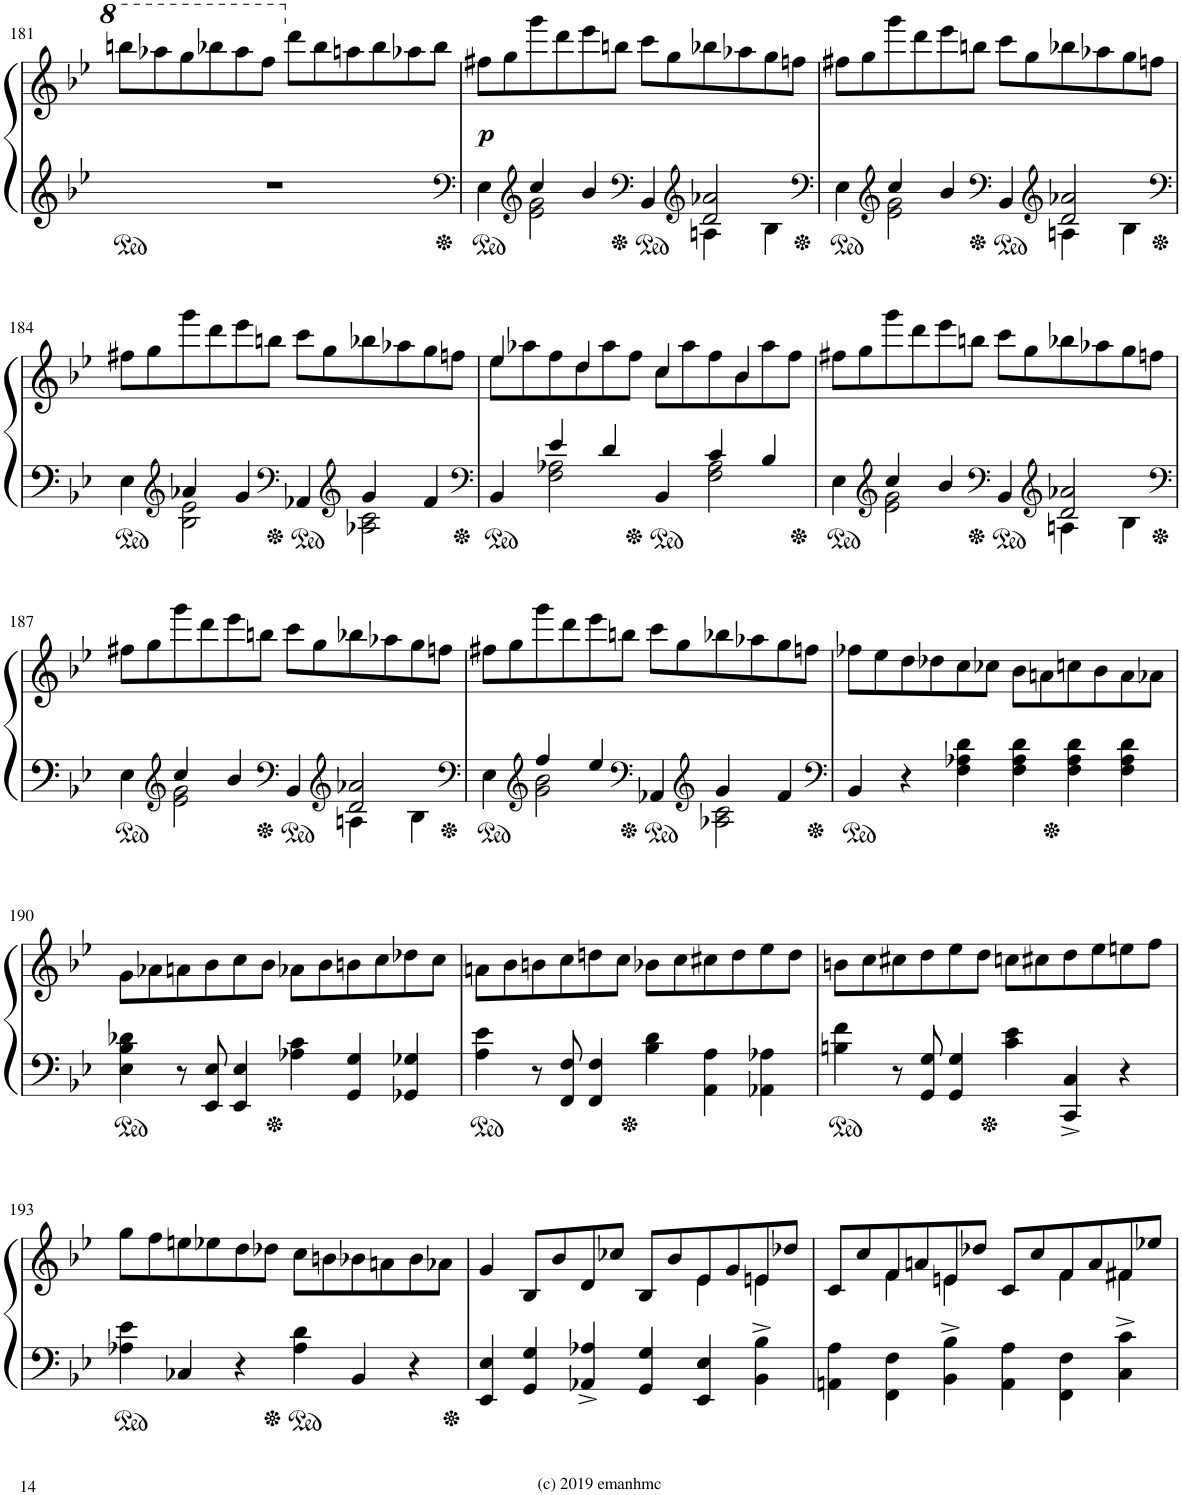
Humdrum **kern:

**kern	**kern	**dynam
*part1	*part1	*part1
*staff2	*staff1	*staff1/2
*I"Piano	*	*
*I'Pno.	*	*
!!LO:PB:g=z
*clefG2	*clefG2	*
*k[b-e-]	*k[b-e-]	*
*M6/4	*M6/4	*
=181	=181	=181
1.r	8bbbn\L	.
.	8aaa-X\	.
.	8ggg\	.
.	8bbb-X\	.
.	8aaa-\	.
.	8fff\J	.
.	8ddd\L	.
.	8bb-\	.
.	8aan\	.
.	8bb-\	.
.	8aa-X\	.
.	8bb-\J	.
=182	=182	=182
*clefF4	*	*
*^	*	*
!	!	!	!LO:DY:b
4E-\	4ryy	8ff#X\L	p
.	.	8gg\	.
*clefG2	*	*	*
4cc/	2e-\ 2g\	8ggg\	.
.	.	8ddd\	.
4b-/	.	8eee-\	.
.	.	8bbn\J	.
*clefF4	*	*	*
4BB-/	4ryy	8ccc\L	.
.	.	8gg\	.
*clefG2	*	*	*
4An\	2d/ 2a-X/	8bb-X\	.
.	.	8aa-X\	.
4B-\	.	8gg\	.
.	.	8ffn\J	.
=183	=183	=183	=183
*clefF4	*	*	*
4E-\	4ryy	8ff#X\L	.
.	.	8gg\	.
*clefG2	*	*	*
4cc/	2e-\ 2g\	8ggg\	.
.	.	8ddd\	.
4b-/	.	8eee-\	.
.	.	8bbn\J	.
*clefF4	*	*	*
4BB-/	4ryy	8ccc\L	.
.	.	8gg\	.
*clefG2	*	*	*
4An\	2d/ 2a-X/	8bb-X\	.
.	.	8aa-X\	.
4B-\	.	8gg\	.
.	.	8ffn\J	.
!!LO:LB:g=z
=184	=184	=184	=184
*clefF4	*	*	*
4E-\	4ryy	8ff#X\L	.
.	.	8gg\	.
*clefG2	*	*	*
4a-X/	2B-\ 2e-\	8ggg\	.
.	.	8ddd\	.
4g/	.	8eee-\	.
.	.	8bbn\J	.
*clefF4	*	*	*
4AA-X/	4ryy	8ccc\L	.
.	.	8gg\	.
*clefG2	*	*	*
4g/	2A-X\ 2c\	8bb-X\	.
.	.	8aa-X\	.
4f/	.	8gg\	.
.	.	8ffn\J	.
=185	=185	=185	=185
*clefF4	*	*	*
*	*	*^	*
4BB-/	4ryy	8ee-\L	4ee-/	.
.	.	8aa-X\	.	.
4e-/	2F\ 2A-X\	8ff\	8ryy	.
.	.	8dd\	4dd/	.
4d/	.	8aa-\	.	.
.	.	8ff\J	8ryy	.
4BB-/	4ryy	8cc\L	4cc/	.
.	.	8aa-\	.	.
4c/	2F\ 2A-\	8ff\	8ryy	.
.	.	8b-\	4b-/	.
4B-/	.	8aa-\	.	.
.	.	8ff\J	8ryy	.
*	*	*v	*v	*
=186	=186	=186	=186
4E-\	4ryy	8ff#X\L	.
.	.	8gg\	.
*clefG2	*	*	*
4cc/	2e-\ 2g\	8ggg\	.
.	.	8ddd\	.
4b-/	.	8eee-\	.
.	.	8bbn\J	.
*clefF4	*	*	*
4BB-/	4ryy	8ccc\L	.
.	.	8gg\	.
*clefG2	*	*	*
4An\	2d/ 2a-X/	8bb-X\	.
.	.	8aa-X\	.
4B-\	.	8gg\	.
.	.	8ffn\J	.
!!LO:LB:g=z
=187	=187	=187	=187
*clefF4	*	*	*
4E-\	4ryy	8ff#X\L	.
.	.	8gg\	.
*clefG2	*	*	*
4cc/	2e-\ 2g\	8ggg\	.
.	.	8ddd\	.
4b-/	.	8eee-\	.
.	.	8bbn\J	.
*clefF4	*	*	*
4BB-/	4ryy	8ccc\L	.
.	.	8gg\	.
*clefG2	*	*	*
4An\	2d/ 2a-X/	8bb-X\	.
.	.	8aa-X\	.
4B-\	.	8gg\	.
.	.	8ffn\J	.
=188	=188	=188	=188
*clefF4	*	*	*
4E-\	4ryy	8ff#X\L	.
.	.	8gg\	.
*clefG2	*	*	*
4ff/	2g\ 2b-\	8ggg\	.
.	.	8ddd\	.
4ee-/	.	8eee-\	.
.	.	8bbn\J	.
*clefF4	*	*	*
4AA-X/	4ryy	8ccc\L	.
.	.	8gg\	.
*clefG2	*	*	*
4g/	2A-X\ 2c\	8bb-X\	.
.	.	8aa-X\	.
4f/	.	8gg\	.
.	.	8ffn\J	.
*v	*v	*	*
=189	=189	=189
*clefF4	*	*
4BB-/	8ff-X\L	.
.	8ee-\	.
4r	8dd\	.
.	8dd-X\	.
4F\ 4A-X\ 4d\	8cc\	.
.	8cc-X\J	.
4F\ 4A-\ 4d\	8b-\L	.
.	8an\	.
4F\ 4A-\ 4d\	8ccn\	.
.	8b-\	.
4F\ 4A-\ 4d\	8a\	.
.	8a-X\J	.
!!LO:LB:g=z
=190	=190	=190
4E-\ 4B-\ 4d-X\	8g\L	.
.	8a-X\	.
8r	8an\	.
8EE-/ 8E-/	8b-\	.
4EE-/ 4E-/	8cc\	.
.	8b-\J	.
4A-X\ 4c\	8a-X\L	.
.	8b-\	.
4GG/ 4G/	8bn\	.
.	8cc\	.
4GG-X/ 4G-X/	8dd-X\	.
.	8cc\J	.
=191	=191	=191
4A\ 4e-\	8an\L	.
.	8b-\	.
8r	8bn\	.
8FF/ 8F/	8cc\	.
4FF/ 4F/	8ddn\	.
.	8cc\J	.
4B-\ 4d\	8b-X\L	.
.	8cc\	.
4AA\ 4A\	8cc#X\	.
.	8dd\	.
4AA-X\ 4A-X\	8ee-\	.
.	8dd\J	.
=192	=192	=192
4Bn\ 4f\	8bn\L	.
.	8cc\	.
8r	8cc#X\	.
8GG/ 8G/	8dd\	.
4GG/ 4G/	8ee-\	.
.	8dd\J	.
4c\ 4e-\	8ccn\L	.
.	8cc#X\	.
4CC/^ 4C/^	8dd\	.
.	8ee-\	.
4r	8een\	.
.	8ff\J	.
!!LO:LB:g=z
=193	=193	=193
4A-X\ 4e-\	8gg\L	.
.	8ff\	.
4C-X/	8een\	.
.	8ee-X\	.
4r	8dd\	.
.	8dd-X\J	.
4A-\ 4d\	8cc\L	.
.	8bn\	.
4BB-/	8b-X\	.
.	8an\	.
4r	8b-\	.
.	8a-X\J	.
=194	=194	=194
*	*^	*
4EE-/ 4E-/	4g/	1ryy	.
4GG/ 4G/	8B-/L	.	.
.	8b-/	.	.
4AA-X/^ 4A-X/^	8d/	.	.
.	8cc-X/J	.	.
4GG/ 4G/	8B-/L	.	.
.	8b-/	.	.
4EE-/ 4E-/	8e-/	4e-\	.
.	8g/	.	.
4BB-\^ 4B-\^	8en/	4e\	.
.	8dd-X/J	.	.
=195	=195	=195	=195
4AAn\ 4A\	8c/L	4ryy	.
.	8cc/	.	.
4FF\ 4F\	8f/	4f\	.
.	8an/	.	.
4BB-\^ 4B-\^	8en/	4e\	.
.	8dd-X/J	.	.
4AA\ 4A\	8c/L	4ryy	.
.	8cc/	.	.
4FF\ 4F\	8f/	4f\	.
.	8a/	.	.
4C\^ 4c\^	8f#X/	4f#\	.
.	8ee-X/J	.	.
*	*v	*v	*
=	=	=
*-	*-	*-
